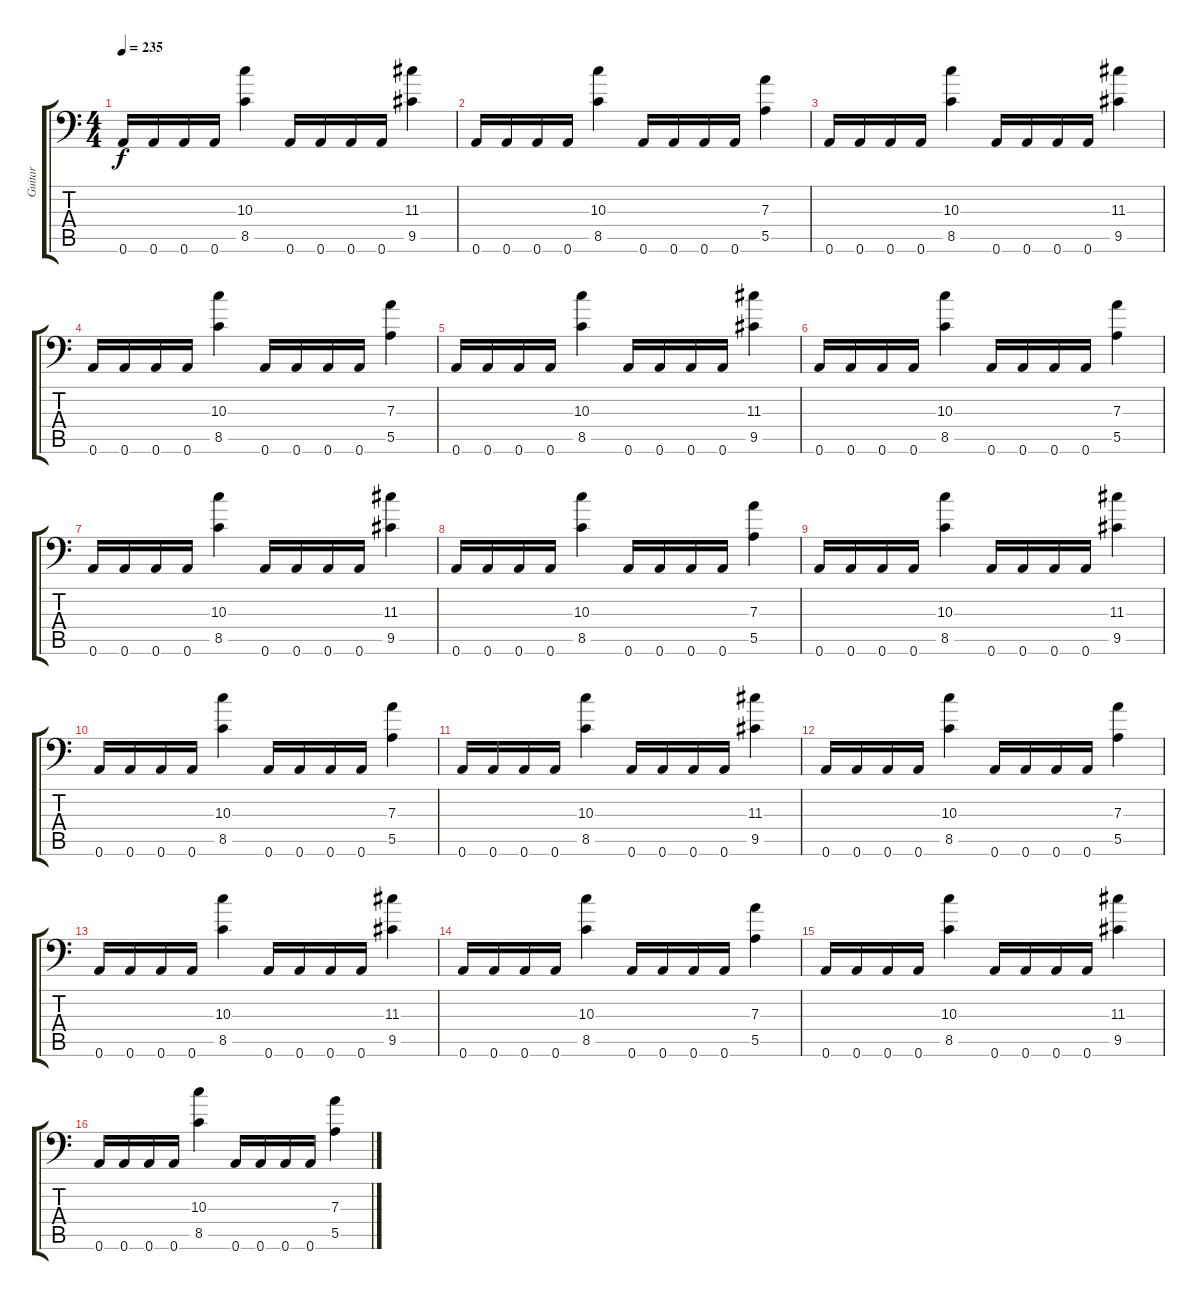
\track ("Guitar" "Guitar") {instrument distortionguitar}
\staff {score tabs}
\tuning (B3 Gb3 D3 A2 E2 A1) {hide}
\ts (4 4)
\tempo 235
\clef f4
\ks c
0.6.16{dy f instrument distortionguitar} 0.6.16 0.6.16 0.6.16 (10.3 8.5).4 0.6.16 0.6.16 0.6.16 0.6.16 (11.3 9.5).4 |
0.6.16 0.6.16 0.6.16 0.6.16 (10.3 8.5).4 0.6.16 0.6.16 0.6.16 0.6.16 (7.3 5.5).4 |
0.6.16 0.6.16 0.6.16 0.6.16 (10.3 8.5).4 0.6.16 0.6.16 0.6.16 0.6.16 (11.3 9.5).4 |
0.6.16 0.6.16 0.6.16 0.6.16 (10.3 8.5).4 0.6.16 0.6.16 0.6.16 0.6.16 (7.3 5.5).4 |
0.6.16 0.6.16 0.6.16 0.6.16 (10.3 8.5).4 0.6.16 0.6.16 0.6.16 0.6.16 (11.3 9.5).4 |
0.6.16 0.6.16 0.6.16 0.6.16 (10.3 8.5).4 0.6.16 0.6.16 0.6.16 0.6.16 (7.3 5.5).4 |
0.6.16 0.6.16 0.6.16 0.6.16 (10.3 8.5).4 0.6.16 0.6.16 0.6.16 0.6.16 (11.3 9.5).4 |
0.6.16 0.6.16 0.6.16 0.6.16 (10.3 8.5).4 0.6.16 0.6.16 0.6.16 0.6.16 (7.3 5.5).4 |
0.6.16 0.6.16 0.6.16 0.6.16 (10.3 8.5).4 0.6.16 0.6.16 0.6.16 0.6.16 (11.3 9.5).4 |
0.6.16 0.6.16 0.6.16 0.6.16 (10.3 8.5).4 0.6.16 0.6.16 0.6.16 0.6.16 (7.3 5.5).4 |
0.6.16 0.6.16 0.6.16 0.6.16 (10.3 8.5).4 0.6.16 0.6.16 0.6.16 0.6.16 (11.3 9.5).4 |
0.6.16 0.6.16 0.6.16 0.6.16 (10.3 8.5).4 0.6.16 0.6.16 0.6.16 0.6.16 (7.3 5.5).4 |
0.6.16 0.6.16 0.6.16 0.6.16 (10.3 8.5).4 0.6.16 0.6.16 0.6.16 0.6.16 (11.3 9.5).4 |
0.6.16 0.6.16 0.6.16 0.6.16 (10.3 8.5).4 0.6.16 0.6.16 0.6.16 0.6.16 (7.3 5.5).4 |
0.6.16 0.6.16 0.6.16 0.6.16 (10.3 8.5).4 0.6.16 0.6.16 0.6.16 0.6.16 (11.3 9.5).4 |
0.6.16 0.6.16 0.6.16 0.6.16 (10.3 8.5).4 0.6.16 0.6.16 0.6.16 0.6.16 (7.3 5.5).4
